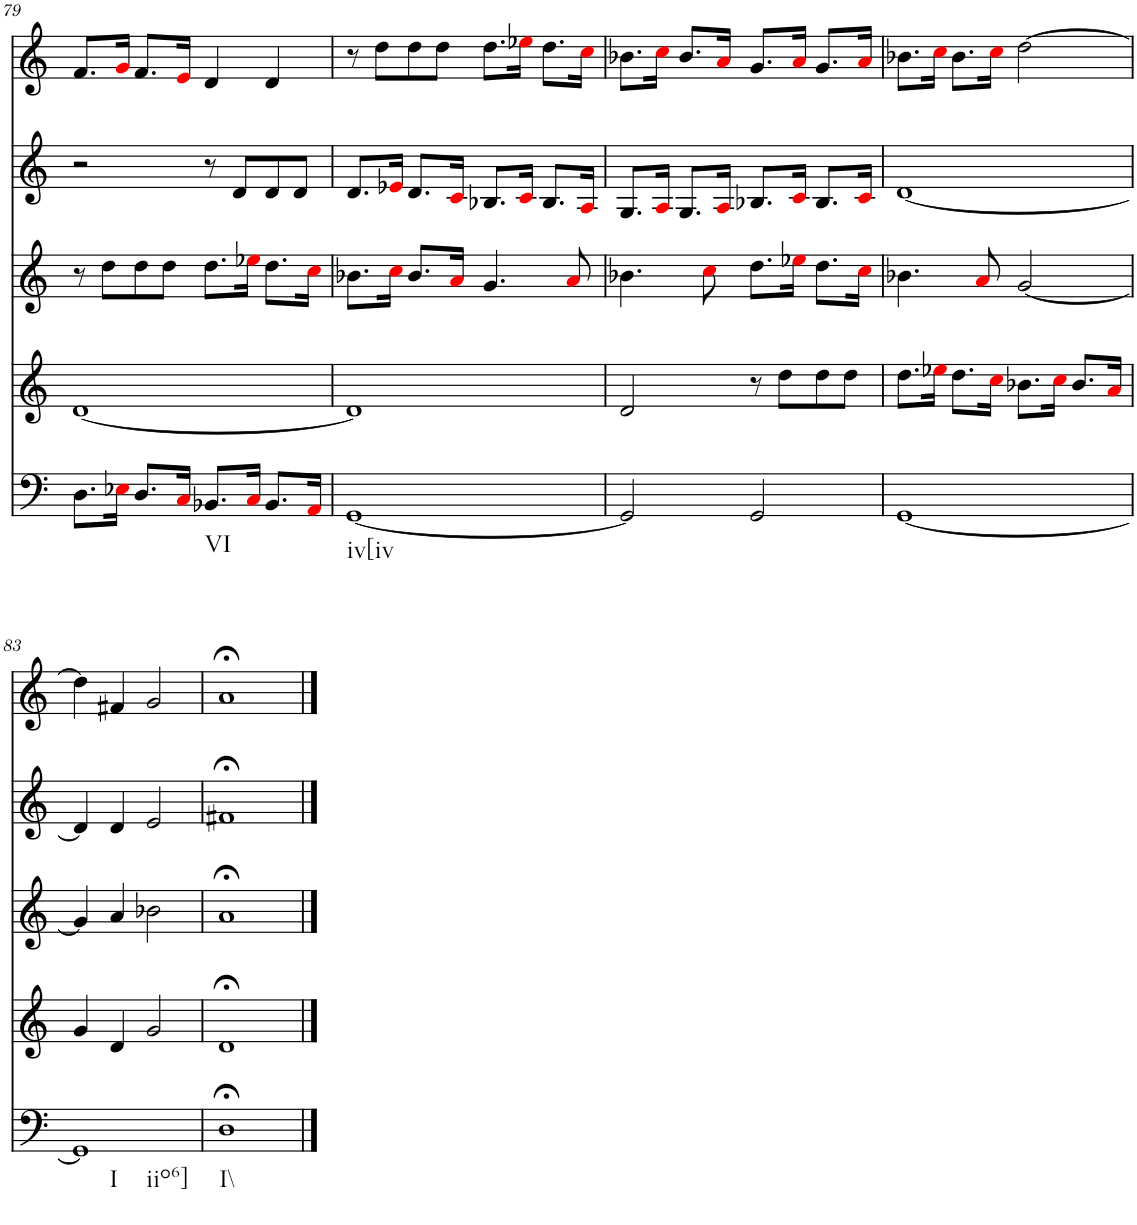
**kern	**kern	**kern	**kern	**kern
*part5	*part4	*part3	*part2	*part1
*staff5	*staff4	*staff3	*staff2	*staff1
*I"vox	*I"vox	*I"vox	*I"vox	*I"vox
!!LO:PB:g=z
*clefF4	*clefG2	*clefG2	*clefG2	*clefG2
*k[]	*k[]	*k[]	*k[]	*k[]
*M4/4	*M4/4	*M4/4	*M4/4	*M4/4
=79	=79	=79	=79	=79
8.D\L	[1d	8r	2r	8.f/L
.	.	8dd\L	.	.
16E-Xi\Jk	.	.	.	16gi/Jk
8.D/L	.	8dd\	.	8.f/L
.	.	8dd\J	.	.
16Ci/Jk	.	.	.	16ei/Jk
!LO:TX:b:t=VI	!	!	!	!
8.BB-X/L	.	8.dd\L	8r	4d/
.	.	.	8d/L	.
16Ci/Jk	.	16ee-Xi\Jk	.	.
8.BB-/L	.	8.dd\L	8d/	4d/
.	.	.	8d/J	.
16AAi/Jk	.	16cci\Jk	.	.
=80	=80	=80	=80	=80
!LO:TX:b:t=iv[iv	!	!	!	!
[1GG	1d]	8.b-X\L	8.d/L	8r
.	.	.	.	8dd\L
.	.	16cci\Jk	16e-Xi/Jk	.
.	.	8.b-/L	8.d/L	8dd\
.	.	.	.	8dd\J
.	.	16ai/Jk	16ci/Jk	.
.	.	4.g/	8.B-X/L	8.dd\L
.	.	.	16ci/Jk	16ee-Xi\Jk
.	.	.	8.B-/L	8.dd\L
.	.	8ai/	.	.
.	.	.	16Ai/Jk	16cci\Jk
=81	=81	=81	=81	=81
2GG/]	2d/	4.b-X\	8.G/L	8.b-X\L
.	.	.	16Ai/Jk	16cci\Jk
.	.	.	8.G/L	8.b-/L
.	.	8cci\	.	.
.	.	.	16Ai/Jk	16ai/Jk
2GG/	8r	8.dd\L	8.B-X/L	8.g/L
.	8dd\L	.	.	.
.	.	16ee-Xi\Jk	16ci/Jk	16ai/Jk
.	8dd\	8.dd\L	8.B-/L	8.g/L
.	8dd\J	.	.	.
.	.	16cci\Jk	16ci/Jk	16ai/Jk
=82	=82	=82	=82	=82
[1GG	8.dd\L	4.b-X\	[1d	8.b-X\L
.	16ee-Xi\Jk	.	.	16cci\Jk
.	8.dd\L	.	.	8.b-\L
.	.	8ai/	.	.
.	16cci\Jk	.	.	16cci\Jk
.	8.b-X\L	[2g/	.	[2dd\
.	16cci\Jk	.	.	.
.	8.b-/L	.	.	.
.	16ai/Jk	.	.	.
!!LO:LB:g=z
=83	=83	=83	=83	=83
!LO:TX:b:t=I	!	!	!	!
!LO:TX:b:t=iio6]	!	!	!	!
1GG]	4g/	4g/]	4d/]	4dd\]
.	4d/	4a/	4d/	4f#X/
.	2g/	2b-X\	2e/	2g/
=84	=84	=84	=84	=84
!LO:TX:b:t=I\\	!	!	!	!
1D;<	1d;<	1a;<	1f#X;<	1a;<
==	==	==	==	==
*-	*-	*-	*-	*-
